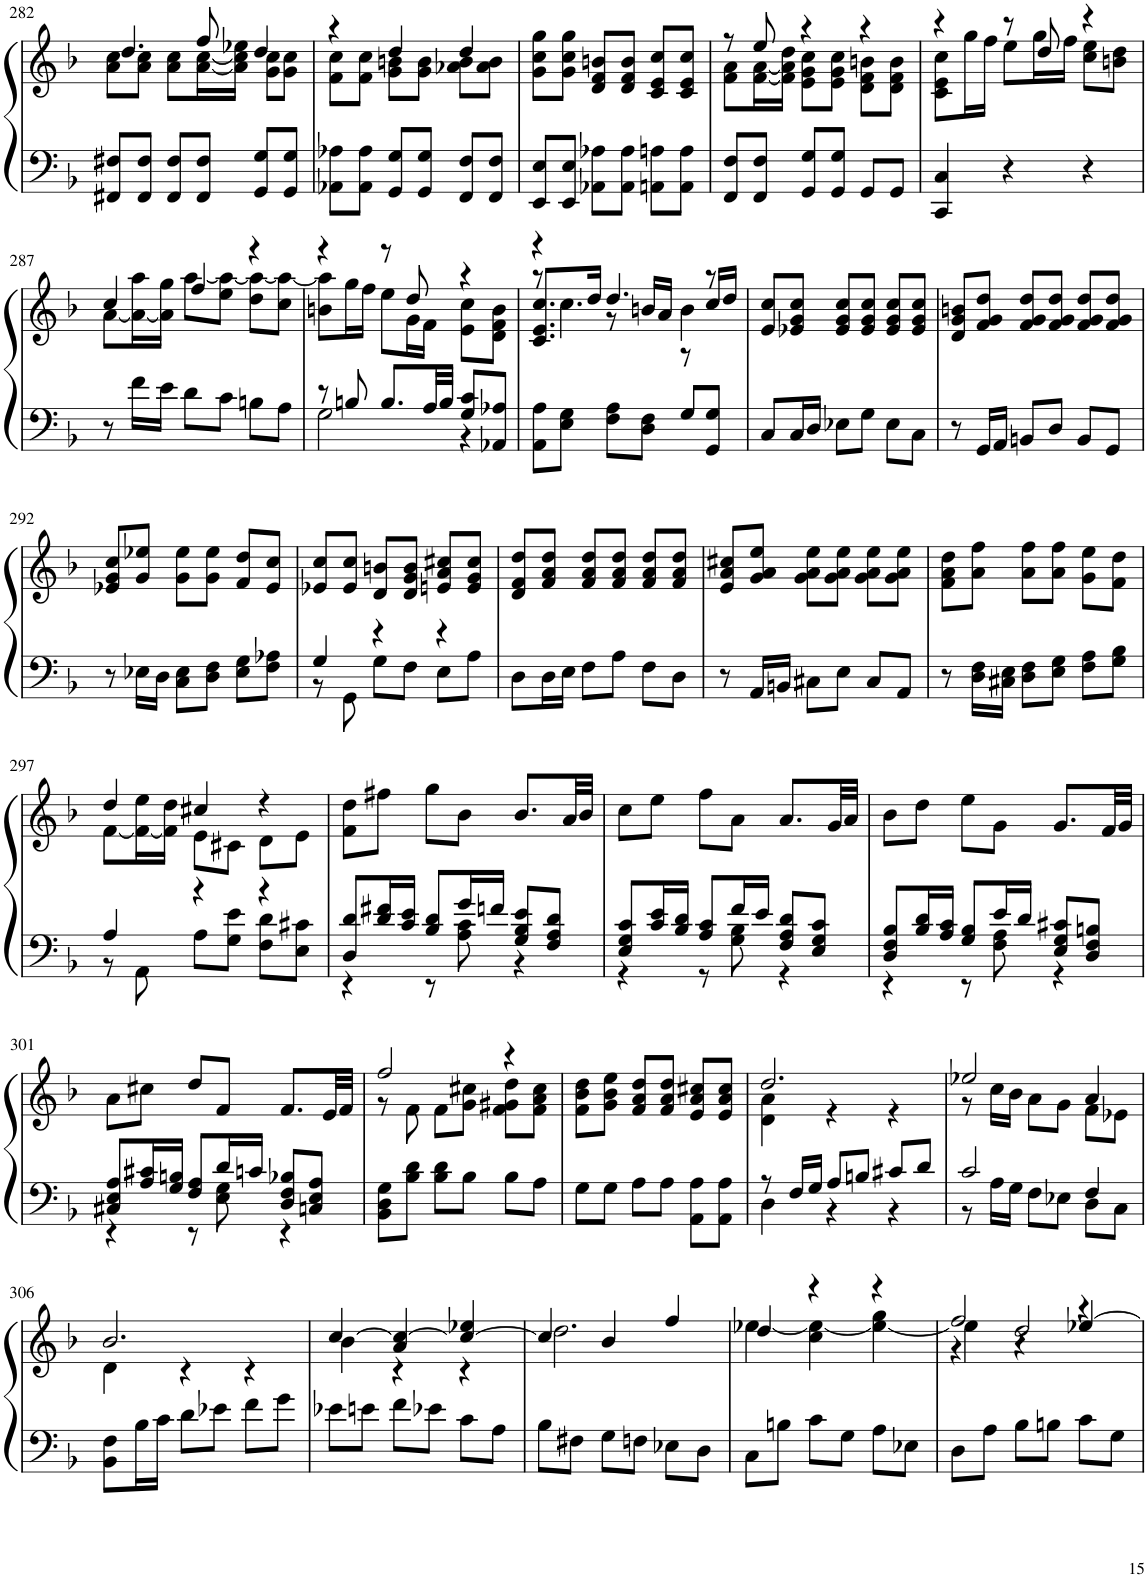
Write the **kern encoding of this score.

**kern	**kern
*part1	*part1
*staff2	*staff1
*I"Piano	*
*I'Pia.	*
!!LO:PB:g=z
*clefF4	*clefG2
*k[b-]	*k[b-]
*M3/4	*M3/4
=282	=282
*	*^
8FF#X/ 8F#X/L	4.dd/	8a\ 8cc\L
8FF#/ 8F#/J	.	8a\ 8cc\J
8FF#/ 8F#/L	.	8a\ 8cc\L
8FF#/ 8F#/J	8ff/	[16a\ [16cc\L
.	.	16a\] 16cc\] 16ee-X\JJ
8GG/ 8G/L	4dd/	8g\ 8cc\L
8GG/ 8G/J	.	8g\ 8cc\J
=283	=283	=283
8AA-X\ 8A-X\L	4r	8f\ 8cc\L
8AA-\ 8A-\J	.	8f\ 8cc\J
8GG/ 8G/L	4dd/	8g\ 8bn\L
8GG/ 8G/J	.	8g\ 8b\J
8FF/ 8F/L	4dd/	8a-X\ 8b\L
8FF/ 8F/J	.	8a-\ 8b\J
*	*v	*v
=284	=284
8EE/ 8E/L	8g\ 8cc\ 8gg\L
8EE/ 8E/J	8g\ 8cc\ 8gg\J
8AA-X\ 8A-X\L	8d/ 8f/ 8bn/L
8AA-\ 8A-\J	8d/ 8f/ 8b/J
8AAn\ 8An\L	8c/ 8e/ 8cc/L
8AA\ 8A\J	8c/ 8e/ 8cc/J
=285	=285
*	*^
8FF/ 8F/L	8r	8f\ 8a\L
8FF/ 8F/J	8ee/	[16f\ [16a\L
.	.	16f\] 16a\] 16dd\JJ
8GG/ 8G/L	4r	8e\ 8g\ 8cc\L
8GG/ 8G/J	.	8e\ 8g\ 8cc\J
8GG/L	4r	8d\ 8f\ 8bn\L
8GG/J	.	8d\ 8f\ 8b\J
=286	=286	=286
4CC/ 4C/	4r	8c\ 8e\ 8cc\L
.	.	16gg\L
.	.	16ff\JJ
4r	8r	8ee\L
.	8dd/	16gg\L
.	.	16ff\JJ
4r	4r	8cc\ 8ee\L
.	.	8bn\ 8dd\J
!!LO:LB:g=z	!!
=287	=287	=287
8r	4cc/	[8a\L
16f\LL	.	16a\_ 16aa\L
16e\JJ	.	16a\] 16gg\JJ
8d\L	4ff/	[8aa\L
8c\J	.	8ee\ 8aa\_J
8Bn\L	4r	8dd\ 8aa\_L
8A\J	.	8cc\ 8aa\_J
=288	=288	=288
*^	*	*
8r	2G\	4r	8bn\ 8aa\]L
8Bn/	.	.	16gg\L
.	.	.	16ff\JJ
8.B/L	.	8r	8ee\L
.	.	8dd/	16g\L
32A/LL	.	.	16f\JJ
32B/JJJ	.	.	.
8G/ 8c/L	4r	4r	8e\ 8cc\L
8AA-X/ 8A-X/J	.	.	8d\ 8f\ 8b\J
*v	*v	*	*
=289	=289	=289
*	*	*^
8AA\ 8A\L	4r	8r	8.c/ 8.e/ 8.cc/L
8E\ 8G\J	.	4.cc\	.
.	.	.	16dd/Jk
8F\ 8A\L	4.dd/	.	8r
8D\ 8F\J	.	.	16bn/LL
.	.	.	16a/JJ
8G/L	.	4b\	8r
8GG/ 8G/J	8r	.	16cc/LL
.	.	.	16dd/JJ
*	*v	*v	*v
=290	=290
8C/L	8e/ 8cc/L
16C/L	8e-X/ 8g/ 8cc/J
16D/JJ	.
8E-X\L	8e-/ 8g/ 8cc/L
8G\J	8e-/ 8g/ 8cc/J
8E-\L	8e-/ 8g/ 8cc/L
8C\J	8e-/ 8g/ 8cc/J
=291	=291
8r	8d/ 8g/ 8bn/L
16GG/LL	8f/ 8g/ 8dd/J
16AA/JJ	.
8BBn/L	8f/ 8g/ 8dd/L
8D/J	8f/ 8g/ 8dd/J
8BB/L	8f/ 8g/ 8dd/L
8GG/J	8f/ 8g/ 8dd/J
!!LO:LB:g=z
=292	=292
8r	8e-X/ 8g/ 8cc/L
16E-X\LL	8g/ 8ee-X/J
16D\JJ	.
8C\ 8E-\L	8g\ 8ee-\L
8D\ 8F\J	8g\ 8ee-\J
8E-\ 8G\L	8f/ 8dd/L
8F\ 8A-X\J	8e-/ 8cc/J
=293	=293
*^	*
4G/	8r	8e-X/ 8cc/L
.	8GG\	8e-/ 8cc/J
4r	8G\L	8d/ 8bn/L
.	8F\J	8d/ 8g/ 8b/J
4r	8E\L	8en/ 8a/ 8cc#X/L
.	8A\J	8e/ 8g/ 8cc#/J
*v	*v	*
=294	=294
8D\L	8d/ 8f/ 8dd/L
16D\L	8f/ 8a/ 8dd/J
16E\JJ	.
8F\L	8f/ 8a/ 8dd/L
8A\J	8f/ 8a/ 8dd/J
8F\L	8f/ 8a/ 8dd/L
8D\J	8f/ 8a/ 8dd/J
=295	=295
8r	8e/ 8a/ 8cc#X/L
16AA/LL	8g/ 8a/ 8ee/J
16BBn/JJ	.
8C#X\L	8g\ 8a\ 8ee\L
8E\J	8g\ 8a\ 8ee\J
8C#/L	8g\ 8a\ 8ee\L
8AA/J	8g\ 8a\ 8ee\J
=296	=296
8r	8f\ 8a\ 8dd\L
16D\ 16F\LL	8a\ 8ff\J
16C#X\ 16E\JJ	.
8D\ 8F\L	8a\ 8ff\L
8E\ 8G\J	8a\ 8ff\J
8F\ 8A\L	8g\ 8ee\L
8G\ 8B-\J	8f\ 8dd\J
!!LO:LB:g=z
=297	=297
*^	*^
4A/	8r	4dd/	[8f\L
.	8AA\	.	16f\_ 16ee\L
.	.	.	16f\] 16dd\JJ
4r	8A\L	4cc#X/	8e\L
.	8G\ 8e\J	.	8c#X\J
4r	8F\ 8d\L	4r	8d\L
.	8E\ 8c#X\J	.	8e\J
*	*	*v	*v
=298	=298	=298
8D/ 8d/L	4r	8f\ 8dd\L
16d/ 16f#X/L	.	8ff#X\J
16c/ 16e/JJ	.	.
8B-/ 8d/L	8r	8gg\L
16g/L	8A\ 8c\	8b-\J
16fn/JJ	.	.
8G/ 8B-/ 8e/L	4r	8.b-/L
8F/ 8A/ 8d/J	.	.
.	.	32a/LL
.	.	32b-/JJJ
=299	=299	=299
8E/ 8G/ 8c/L	4r	8cc\L
16c/ 16e/L	.	8ee\J
16B-/ 16d/JJ	.	.
8A/ 8c/L	8r	8ff\L
16f/L	8G\ 8B-\	8a\J
16e/JJ	.	.
8F/ 8A/ 8d/L	4r	8.a/L
8E/ 8G/ 8c/J	.	.
.	.	32g/LL
.	.	32a/JJJ
=300	=300	=300
8D/ 8F/ 8B-/L	4r	8b-\L
16B-/ 16d/L	.	8dd\J
16A/ 16c/JJ	.	.
8G/ 8B-/L	8r	8ee\L
16e/L	8F\ 8A\	8g\J
16d/JJ	.	.
8E/ 8G/ 8c#X/L	4r	8.g/L
8D/ 8F/ 8Bn/J	.	.
.	.	32f/LL
.	.	32g/JJJ
!!LO:LB:g=z
=301	=301	=301
8C#X/ 8E/ 8A/L	4r	8a\L
16A/ 16c#X/L	.	8cc#X\J
16G/ 16Bn/JJ	.	.
8F/ 8A/L	8r	8dd/L
16d/L	8E\ 8G\	8f/J
16cn/JJ	.	.
8D/ 8F/ 8B-X/L	4r	8.f/L
8Cn/ 8E/ 8A/J	.	.
.	.	32e/LL
.	.	32f/JJJ
*v	*v	*
=302	=302
*	*^
8BB-\ 8D\ 8G\L	2ff/	8r
8B-\ 8d\J	.	8f\
8B-\ 8d\L	.	8f\L
8B-\J	.	8g\ 8cc#X\J
8B-\L	4r	8f\ 8g#X\ 8dd\L
8A\J	.	8f\ 8a\ 8cc#\J
*	*v	*v
=303	=303
8G\L	8f\ 8b-\ 8dd\L
8G\J	8g\ 8b-\ 8ee\J
8A\L	8f/ 8a/ 8dd/L
8A\J	8f/ 8a/ 8dd/J
8AA\ 8A\L	8e/ 8a/ 8cc#X/L
8AA\ 8A\J	8e/ 8a/ 8cc#/J
=304	=304
*^	*^
8r	4D\	2.dd/	4d\ 4a\
16F/LL	.	.	.
16G/JJ	.	.	.
8A/L	4r	.	4r
8Bn/J	.	.	.
8c#X/L	4r	.	4r
8d/J	.	.	.
=305	=305	=305	=305
2c/	8r	2ee-X/	8r
.	16A\LL	.	16cc\LL
.	16G\JJ	.	16b-\JJ
.	8F\L	.	8a\L
.	8E-X\J	.	8g\J
4F/	8D\L	4a/	8f\L
.	8C\J	.	8e-X\J
*v	*v	*	*
!!LO:LB:g=z	!!
=306	=306	=306
8BB-\ 8F\L	2.b-/	4d\
16B-\L	.	.
16c\JJ	.	.
8d\L	.	4r
8e-X\J	.	.
8f\L	.	4r
8g\J	.	.
=307	=307	=307
8e-X\L	[4cc/	4b-\
8en\J	.	.
8f\L	4a/ 4cc/_	4r
8e-X\J	.	.
8c\L	4cc/_ 4ee-X/	4r
8A\J	.	.
=308	=308	=308
8B-\L	4cc/]	2.dd\
8F#X\J	.	.
8G\L	4b-/	.
8Fn\J	.	.
8E-X\L	4ff/	.
8D\J	.	.
=309	=309	=309
8C\L	4dd/	[4ee-X\
8Bn\J	.	.
8c\L	4r	4cc\ 4ee-\_
8G\J	.	.
8A\L	4r	4ee-\_ 4gg\
8E-X\J	.	.
=310	=310	=310
*	*	*^
8D\L	2ff/	4ee-\]	4r
8A\J	.	.	.
8B-\L	.	4r	2dd/
8Bn\J	.	.	.
8c\L	[4ee-X/	4r	.
8G\J	.	.	.
*	*v	*v	*v
=	=
*-	*-
